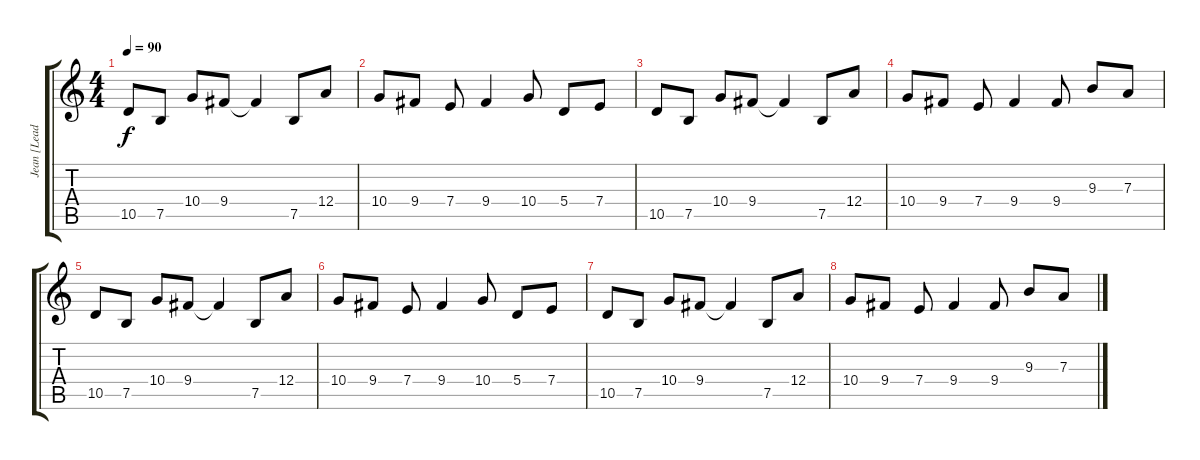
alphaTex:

\track ("Jean [Lead]" "Jean [Lead") {instrument distortionguitar}
\staff {score tabs}
\tuning (B3 Gb3 D3 A2 E2 B1) {hide}
\ts (4 4)
\tempo 90
\clef g2
\ks c
10.5.8{dy f} 7.5.8 10.4.8 9.4.8 9.4{t}.4 7.5.8 12.4.8 |
10.4.8 9.4.8 7.4.8 9.4.4 10.4.8 5.4.8 7.4.8 |
10.5.8 7.5.8 10.4.8 9.4.8 9.4{t}.4 7.5.8 12.4.8 |
10.4.8 9.4.8 7.4.8 9.4.4 9.4.8 9.3.8 7.3.8 |
10.5.8 7.5.8 10.4.8 9.4.8 9.4{t}.4 7.5.8 12.4.8 |
10.4.8 9.4.8 7.4.8 9.4.4 10.4.8 5.4.8 7.4.8 |
10.5.8 7.5.8 10.4.8 9.4.8 9.4{t}.4 7.5.8 12.4.8 |
10.4.8 9.4.8 7.4.8 9.4.4 9.4.8 9.3.8 7.3.8
